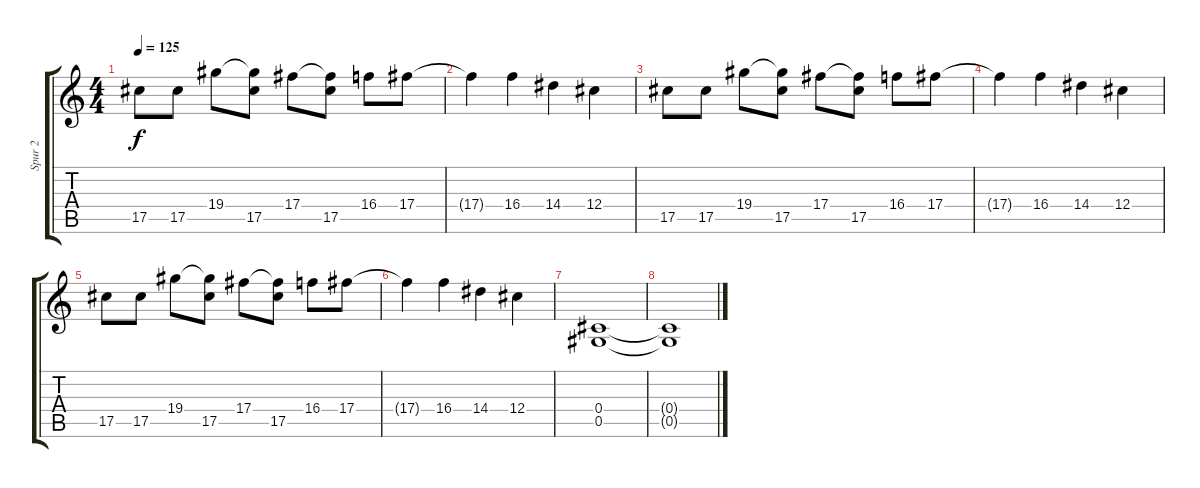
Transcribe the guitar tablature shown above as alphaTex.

\track ("Spur 2" "Spur 2") {instrument distortionguitar}
\staff {score tabs}
\tuning (Eb4 Bb3 Gb3 Db3 Ab2 Eb2) {hide}
\ts (4 4)
\tempo 125
\clef g2
\ks c
17.5.8{dy f} 17.5.8 19.4.8 (19.4{t} 17.5).8 17.4.8 (17.4{t} 17.5).8 16.4.8 17.4.8 |
17.4{t}.4 16.4.4 14.4.4 12.4.4 |
17.5.8 17.5.8 19.4.8 (19.4{t} 17.5).8 17.4.8 (17.4{t} 17.5).8 16.4.8 17.4.8 |
17.4{t}.4 16.4.4 14.4.4 12.4.4 |
17.5.8 17.5.8 19.4.8 (19.4{t} 17.5).8 17.4.8 (17.4{t} 17.5).8 16.4.8 17.4.8 |
17.4{t}.4 16.4.4 14.4.4 12.4.4 |
(0.4 0.5).1 |
(0.4{t} 0.5{t}).1
